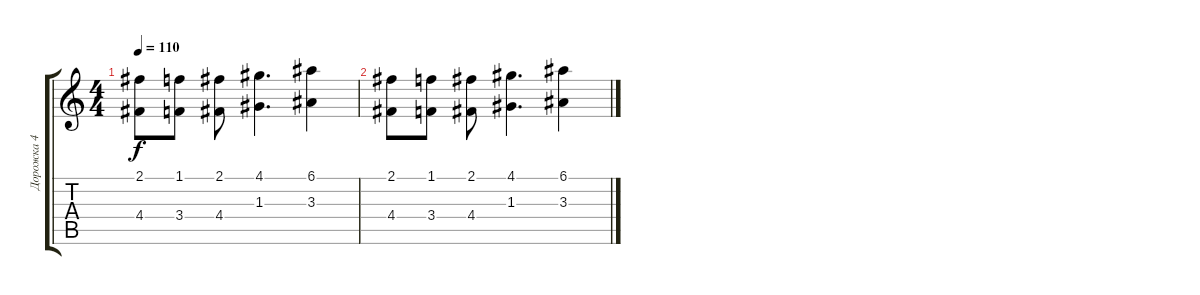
\track ("Дорожка 4" "Дорожка 4") {instrument distortionguitar}
\staff {score tabs}
\tuning (E4 B3 G3 D3 A2 E2) {hide}
\ts (4 4)
\tempo 110
\clef g2
\ks c
(2.1 4.4).8{dy f} (1.1 3.4).8 (2.1 4.4).8 (4.1 1.3).4{d} (6.1 3.3).4 |
(2.1 4.4).8 (1.1 3.4).8 (2.1 4.4).8 (4.1 1.3).4{d} (6.1 3.3).4
